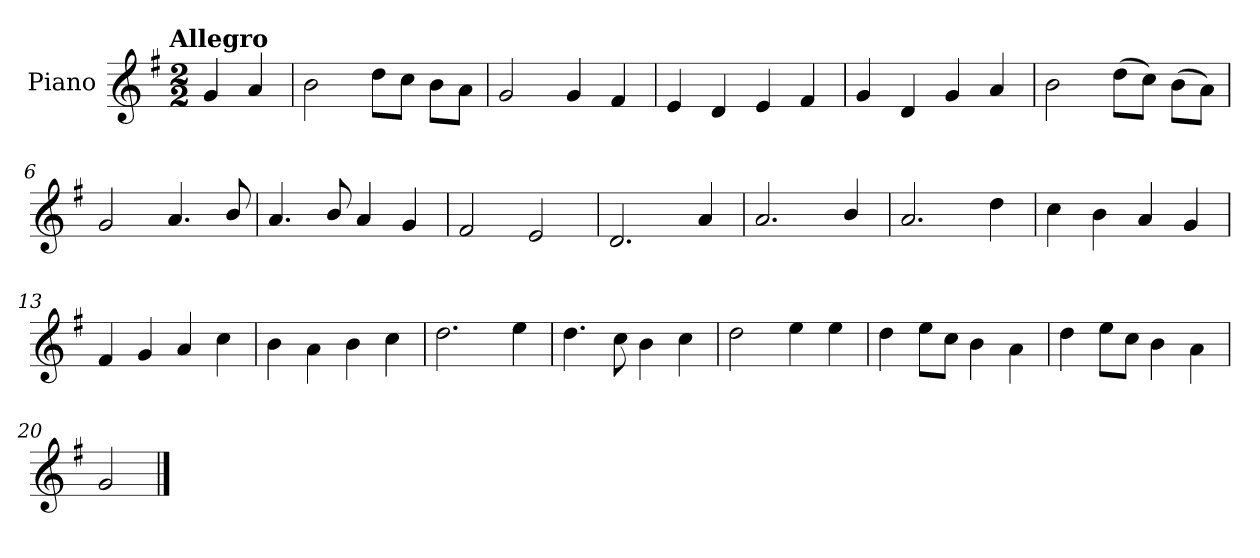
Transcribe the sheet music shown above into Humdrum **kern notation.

**kern
*part1
*staff1
*I"Piano
*I'Pno.
*clefG2
*k[f#]
!!LO:TX:omd:t=Allegro
*M2/2
*MM144
=
4g/
4a/
=1
2b\
8dd\L
8cc\J
8b\L
8a\J
=2
2g/
4g/
4f#/
=3
4e/
4d/
4e/
4f#/
=4
4g/
4d/
4g/
4a/
!!LO:LB:g=z
=5
2b\
(>8dd\L
8cc\J)
(>8b\L
8a\J)
=6
2g/
4.a/
8b/
=7
4.a/
8b/
4a/
4g/
=8
2f#/
2e/
=9
2.d/
4a/
=10
2.a/
4b/
!!LO:LB:g=z
=11
2.a/
4dd\
=12
4cc\
4b\
4a/
4g/
=13
4f#/
4g/
4a/
4cc\
=14
4b\
4a\
4b\
4cc\
=15
2.dd\
4ee\
=16
4.dd\
8cc\
4b\
4cc\
!!LO:LB:g=z
=17
2dd\
4ee\
4ee\
=18
4dd\
8ee\L
8cc\J
4b\
4a\
=19
4dd\
8ee\L
8cc\J
4b\
4a\
=20
2g/
==
*-
